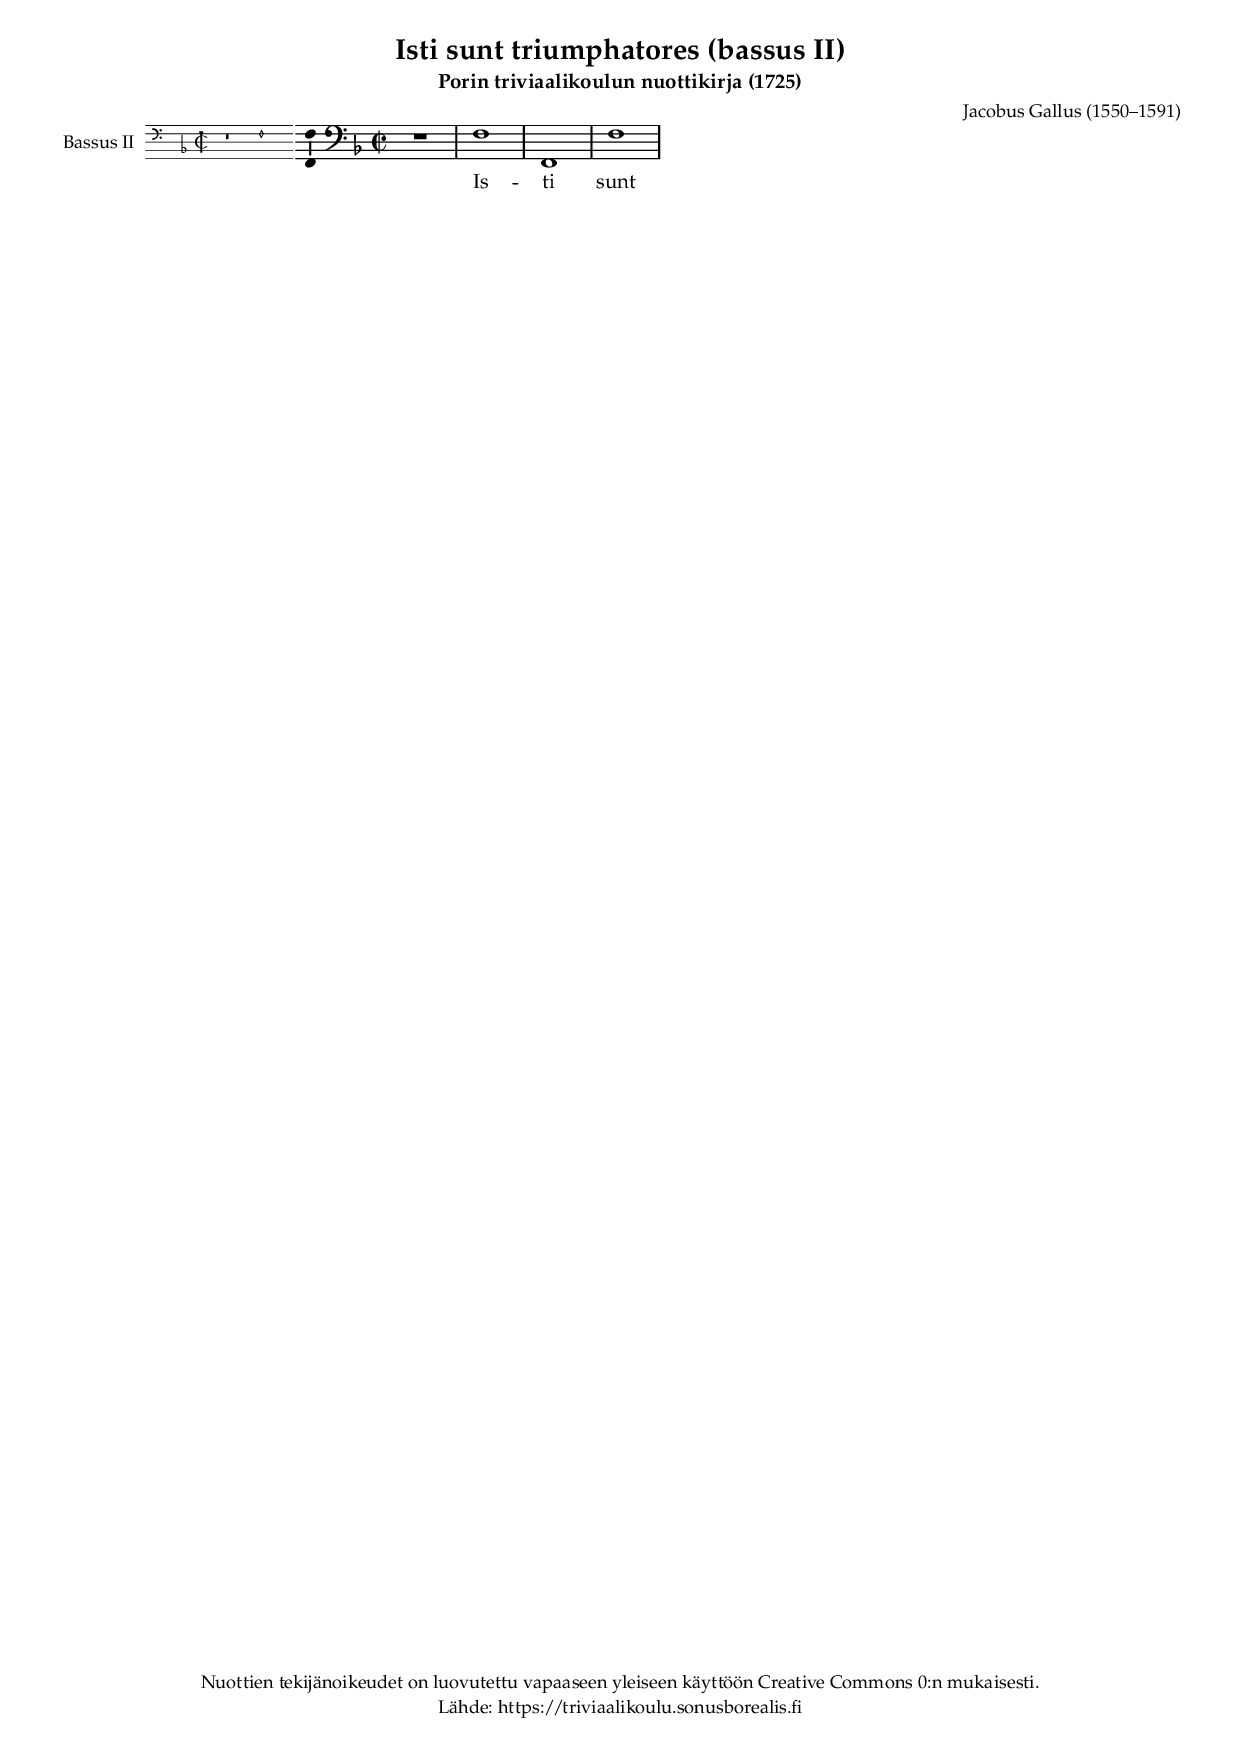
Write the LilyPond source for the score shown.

\version "2.20.0"
\include "suomi.ly"


stanzaOneLyricsChoirOne = \lyricmode {
    Is -- ti  sunt
    tri -- um -- pha -- to -- res,
    tri -- um -- pha -- to -- res,
    tri -- um -- pha -- to -- res
    et a -- mi -- ci De -- i,
    et a -- mi -- ci De -- i,

    qui con -- tem -- nen -- tes ius -- sa
    prin -- ci -- pum me -- ru -- e -- runt
    prae -- mi -- a ae -- ter -- na.

    Mo -- do co -- ro -- nan -- tur,
    mo -- do co -- ro -- nan -- tur
    et ac -- ci -- pi -- unt pal -- mam.

    Is -- ti  sunt,
    qui ve -- ne -- runt,
    qui ve -- ne -- runt,
    ex mag -- na tri -- bu -- la -- ti -- o -- ne
    et la -- ve -- runt sto -- las su -- _ _ as
    in san -- gui -- ne ag -- ni

    Mo -- do co -- ro -- nan -- tur,
    mo -- do co -- ro -- nan -- tur
    et ac -- ci -- pi -- unt pal -- mam.
}

stanzaOneLyricsChoirOneAlto = \lyricmode {
    Is -- ti  sunt
    tri -- um -- pha -- to -- res,
    tri -- um -- pha -- to -- res,
    tri -- um -- pha -- to -- res
    et a -- mi -- ci De -- i,
    et a -- mi -- ci De -- i,

    qui con -- tem -- nen -- tes ius -- sa
    prin -- ci -- pum me -- ru -- e -- runt
    prae -- mi -- a ae -- ter -- na.

    Mo -- do co -- ro -- nan -- tur,
    mo -- do co -- ro -- nan -- tur
    et ac -- ci -- pi -- unt 
    pal -- _ _ _ _ _ _ _ _ _ _ _ mam.

    Is -- ti  sunt,
    qui ve -- ne -- runt,
    qui ve -- ne -- runt,
    ex mag -- na tri -- bu -- la -- ti -- o -- _ _ _ ne
    et la -- ve -- runt sto -- las su -- as
    in san -- gui -- ne ag -- ni

    Mo -- do co -- ro -- nan -- tur,
    mo -- do co -- ro -- nan -- tur
    et ac -- ci -- pi -- unt
    pal -- _ _ _ _ _ _ _ _ _ _ _ mam.
}

stanzaOneLyricsChoirOneTenor = \lyricmode {
    Is -- ti  sunt
    tri -- um -- pha -- to -- res,
    tri -- um -- pha -- to -- res,
    tri -- um -- pha -- to -- res
    et a -- mi -- ci De -- i,
    et a -- mi -- ci De -- i,

    qui con -- tem -- nen -- tes ius -- sa
    prin -- ci -- pum me -- ru -- e -- runt
    prae -- mi -- a ae -- ter -- na.

    Mo -- do co -- ro -- nan -- tur,
    mo -- do co -- ro -- nan -- tur
    et ac -- ci -- pi -- unt pal -- mam.

    Is -- ti  sunt,
    qui ve -- ne -- runt,
    qui ve -- ne -- runt,
    ex mag -- na tri -- bu -- la -- ti -- o -- ne
    et la -- ve -- runt sto -- las su -- as
    in san -- gui -- ne ag -- _ _ _ ni

    Mo -- do co -- ro -- nan -- tur,
    mo -- do co -- ro -- nan -- tur
    et ac -- ci -- pi -- unt pal -- mam.
}

stanzaOneLyricsChoirTwo = \lyricmode {
    Is -- ti  sunt
    tri -- um -- pha -- to -- res,
    tri -- um -- pha -- to -- res,
    tri -- um -- pha -- to -- res
    et a -- mi -- ci De -- i,
    et a -- mi -- ci De -- i,

    qui con -- tem -- nen -- tes ius -- sa
    prin -- ci -- pum me -- ru -- e -- runt
    prae -- mi -- a ae -- ter -- na.

    Mo -- do co -- ro -- nan -- tur,
    mo -- do co -- ro -- nan -- tur
    et ac -- ci -- pi -- unt pal -- mam.

    Is -- ti  sunt,
    qui ve -- ne -- runt,
    qui ve -- ne -- runt,
    ex mag -- na tri -- bu -- la -- ti -- o -- ne
    et la -- ve -- runt sto -- las su -- _ as
    in san -- gui -- ne ag -- ni

    Mo -- do co -- ro -- nan -- tur,
    mo -- do co -- ro -- nan -- tur
    et ac -- ci -- pi -- unt pal -- mam.
}

stanzaOneLyricsChoirTwoAlto = \lyricmode {
    Is -- ti  sunt
    tri -- um -- pha -- to -- res,
    tri -- um -- pha -- to -- res,
    tri -- um -- pha -- to -- res
    et a -- mi -- ci De -- i,
    et a -- mi -- ci De -- i,

    qui con -- tem -- nen -- tes ius -- sa
    prin -- ci -- pum me -- ru -- e -- runt
    prae -- mi -- a ae -- ter -- na.

    Mo -- do co -- ro -- nan -- tur,
    mo -- do co -- ro -- nan -- tur
    et ac -- ci -- pi -- unt 
    pal -- _ _ _ _ mam.

    Is -- ti  sunt,
    qui ve -- ne -- runt,
    qui ve -- ne -- runt,
    ex mag -- na tri -- bu -- la -- ti -- o -- _ ne
    et la -- ve -- runt sto -- las su -- as
    in san -- gui -- ne ag -- ni

    Mo -- do co -- ro -- nan -- tur,
    mo -- do co -- ro -- nan -- tur
    et ac -- ci -- pi -- unt
    pal -- _ _ _ _ mam.
}


stanzaOneLyricsChoirTwoBass = \lyricmode {
    Is -- ti  sunt
    tri -- um -- pha -- to -- res,
    tri -- um -- pha -- to -- res,
    tri -- um -- pha -- to -- res
    et a -- mi -- ci De -- i,
    et a -- mi -- ci De -- i,

    qui con -- tem -- nen -- tes ius -- sa
    prin -- ci -- pum me -- ru -- e -- runt
    prae -- mi -- a ae -- ter -- na.

    Mo -- do co -- ro -- nan -- tur,
    mo -- do co -- ro -- nan -- tur
    et ac -- ci -- pi -- unt pal -- mam.

    Is -- ti  sunt,
    qui ve -- ne -- runt,
    qui ve -- ne -- runt,
    ex mag -- na tri -- bu -- la -- ti -- o -- ne
    et la -- ve -- runt sto -- las su -- as
    in san -- gui -- ne ag -- ni

    Mo -- do co -- ro -- nan -- tur,
    mo -- do co -- ro -- nan -- tur
    et ac -- ci -- pi -- unt pal -- mam.
}


% Second choir


BassTwoMusic = \relative c {
	\set Staff.instrumentName = #"Bassus II"
	\set Staff.shortInstrumentName = "B II"

	\incipit {
		\clef "mensural-f" \key f \major \time 2/2
		r1 f
	}

	\clef bass
	R1 | f | f, | f' |
}


\include "isti-sunt-triumphatores.header.ily"

\header {
  title = "Isti sunt triumphatores (bassus II)"
}

\score {
  \new StaffGroup = choirTwoStaff <<
    \new Staff <<
      \new Voice = "BassTwo" {
        \global
        \BassTwoMusic
      }
      \new Lyrics \lyricsto "BassTwo" {
       \stanzaOneLyricsChoirOne
      }
    >>
  >>

  \midi {
    \tempo 4 = 160
  }
  \layout {
    \context {
      \Staff
      \consists "Ambitus_engraver"

    }
    indent = 4\cm
    incipit-width = 2.5\cm
    \context {
     \Score
     \override VerticalAxisGroup.remove-first = ##t
    }
  }
}
